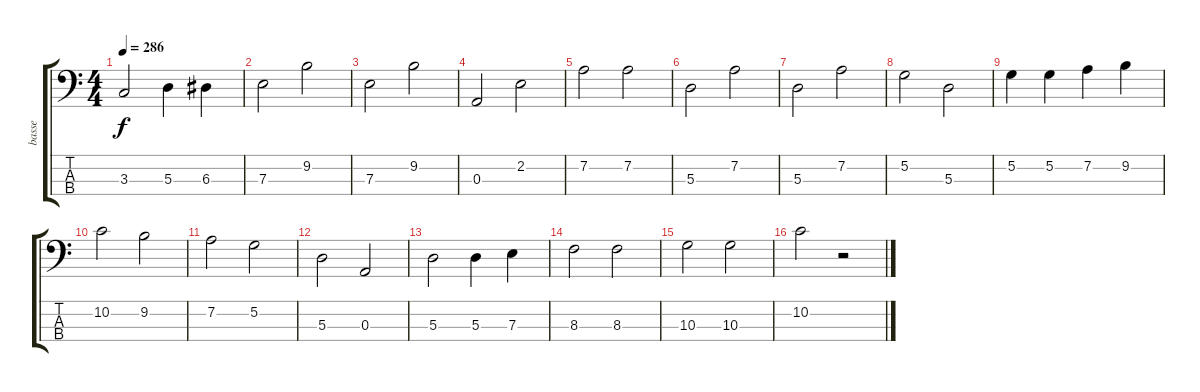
\track ("basse" "basse") {instrument electricbasspick}
\staff {score tabs}
\tuning (G2 D2 A1 E1) {hide}
\ts (4 4)
\tempo 286
\clef f4
\ks c
3.3.2{dy f} 5.3.4 6.3.4 |
7.3.2 9.2.2 |
7.3.2 9.2.2 |
0.3.2 2.2.2 |
7.2.2 7.2.2 |
5.3.2 7.2.2 |
5.3.2 7.2.2 |
5.2.2 5.3.2 |
5.2.4 5.2.4 7.2.4 9.2.4 |
10.2.2 9.2.2 |
7.2.2 5.2.2 |
5.3.2 0.3.2 |
5.3.2 5.3.4 7.3.4 |
8.3.2 8.3.2 |
10.3.2 10.3.2 |
10.2.2 r.2
